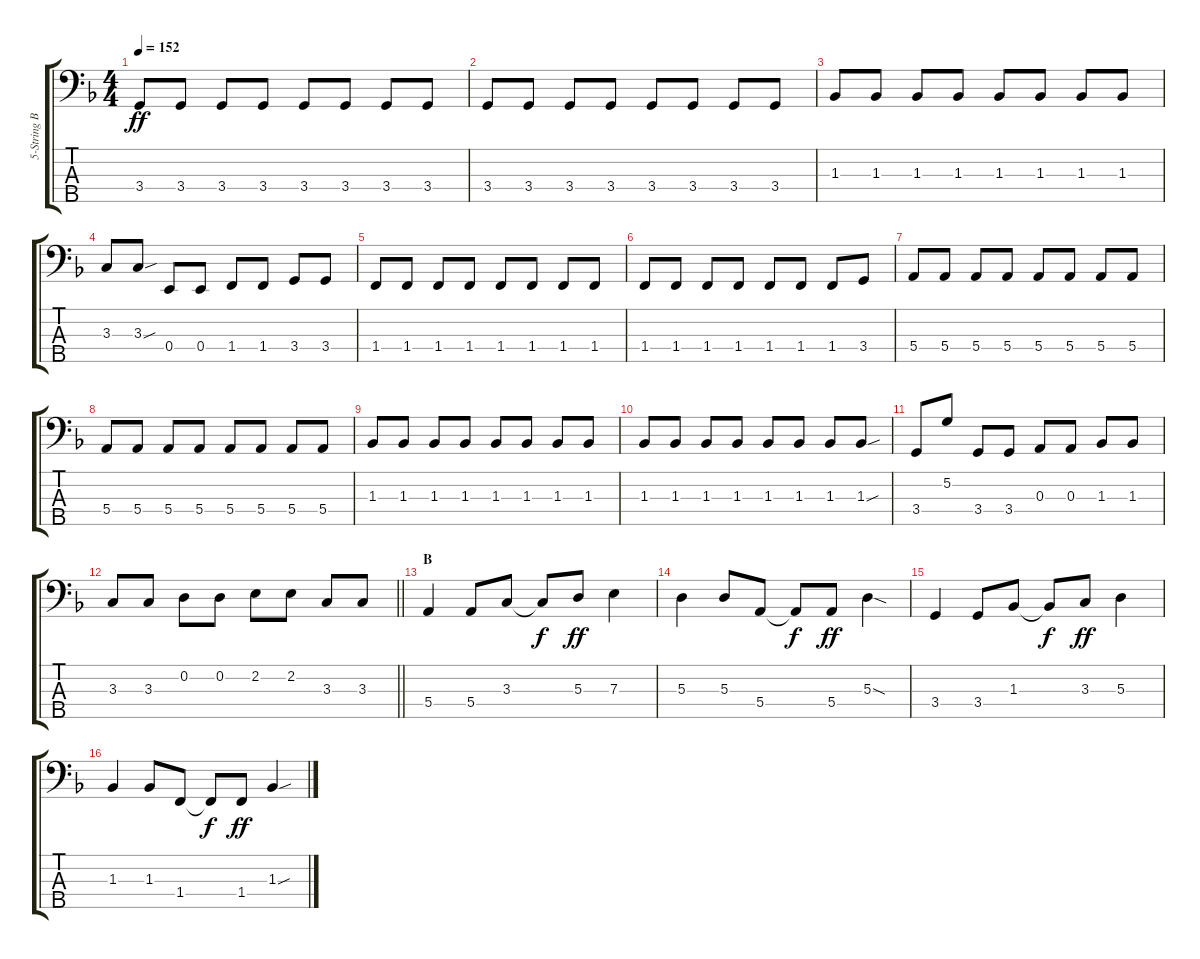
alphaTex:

\track ("5-String Bass" "5-String B") {instrument electricbasspick}
\staff {score tabs}
\tuning (G2 D2 A1 E1 B0) {hide}
\ts (4 4)
\tempo 152
\clef f4
\ks f
3.4.8{dy ff} 3.4.8 3.4.8 3.4.8 3.4.8 3.4.8 3.4.8 3.4.8 |
3.4.8 3.4.8 3.4.8 3.4.8 3.4.8 3.4.8 3.4.8 3.4.8 |
1.3.8 1.3.8 1.3.8 1.3.8 1.3.8 1.3.8 1.3.8 1.3.8 |
3.3.8 3.3{sou}.8 0.4.8 0.4.8 1.4.8 1.4.8 3.4.8 3.4.8 |
1.4.8 1.4.8 1.4.8 1.4.8 1.4.8 1.4.8 1.4.8 1.4.8 |
1.4.8 1.4.8 1.4.8 1.4.8 1.4.8 1.4.8 1.4.8 3.4.8 |
5.4.8 5.4.8 5.4.8 5.4.8 5.4.8 5.4.8 5.4.8 5.4.8 |
5.4.8 5.4.8 5.4.8 5.4.8 5.4.8 5.4.8 5.4.8 5.4.8 |
1.3.8 1.3.8 1.3.8 1.3.8 1.3.8 1.3.8 1.3.8 1.3.8 |
1.3.8 1.3.8 1.3.8 1.3.8 1.3.8 1.3.8 1.3.8 1.3{sou}.8 |
3.4.8 5.2.8 3.4.8 3.4.8 0.3.8 0.3.8 1.3.8 1.3.8 |
\barLineRight lightlight
3.3.8 3.3.8 0.2.8 0.2.8 2.2.8 2.2.8 3.3.8 3.3.8 |
\section ("" "B")
5.4.4 5.4.8 3.3.8 3.3{t}.8{dy f} 5.3.8{dy ff} 7.3.4 |
5.3.4 5.3.8 5.4.8 5.4{t}.8{dy f} 5.4.8{dy ff} 5.3{sod}.4 |
3.4.4 3.4.8 1.3.8 1.3{t}.8{dy f} 3.3.8{dy ff} 5.3.4 |
1.3.4 1.3.8 1.4.8 1.4{t}.8{dy f} 1.4.8{dy ff} 1.3{sou}.4
